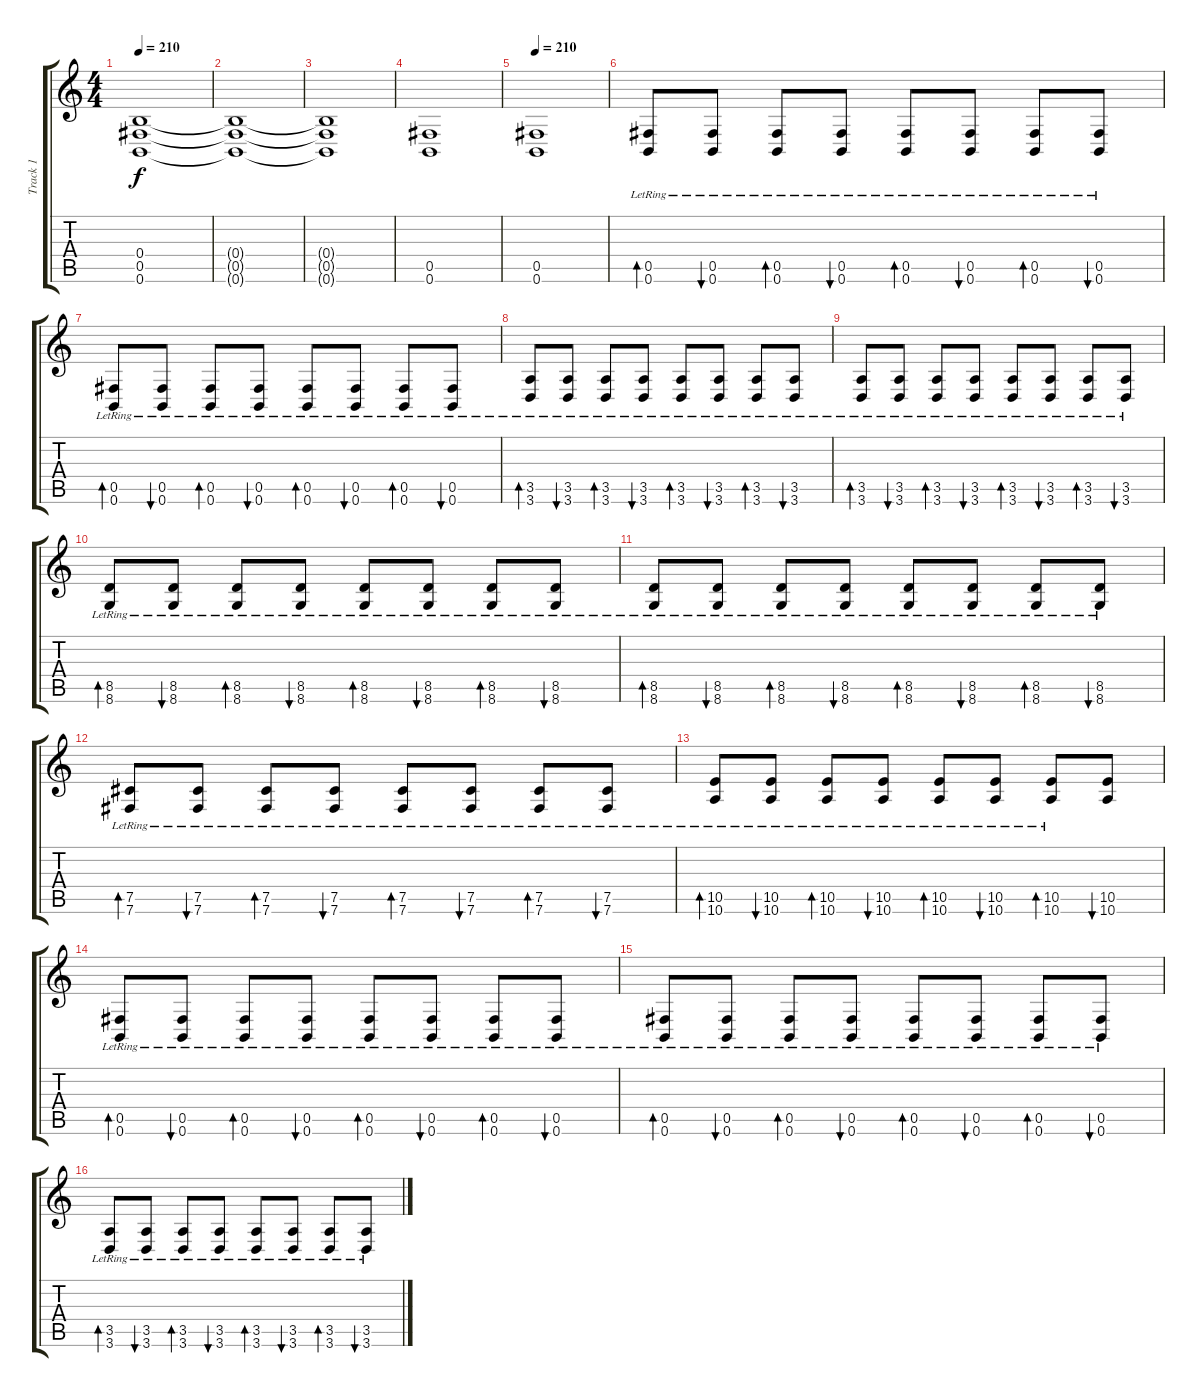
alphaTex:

\track ("Track 1" "Track 1") {instrument overdrivenguitar}
\staff {score tabs}
\tuning (Db4 Ab3 E3 B2 Gb2 B1) {hide}
\ts (4 4)
\tempo 210
\clef g2
\ks c
(0.4{t} 0.5{t} 0.6{t}).1{dy f} |
(0.4{t} 0.5{t} 0.6{t}).1 |
(0.4{t} 0.5{t} 0.6{t}).1 |
(0.5 0.6).1{volume 0} |
\tempo 210
(0.5 0.6).1{volume 16} |
(0.5{lr} 0.6{lr}).8{bd 60 volume 13} (0.5{lr} 0.6{lr}).8{bu 60} (0.5{lr} 0.6{lr}).8{bd 60} (0.5{lr} 0.6{lr}).8{bu 60} (0.5{lr} 0.6{lr}).8{bd 60} (0.5{lr} 0.6{lr}).8{bu 60} (0.5{lr} 0.6{lr}).8{bd 60} (0.5{lr} 0.6{lr}).8{bu 60} |
(0.5{lr} 0.6{lr}).8{bd 60} (0.5{lr} 0.6{lr}).8{bu 60} (0.5{lr} 0.6{lr}).8{bd 60} (0.5{lr} 0.6{lr}).8{bu 60} (0.5{lr} 0.6{lr}).8{bd 60} (0.5{lr} 0.6{lr}).8{bu 60} (0.5{lr} 0.6{lr}).8{bd 60} (0.5{lr} 0.6{lr}).8{bu 60} |
(3.5{lr} 3.6{lr}).8{bd 60} (3.5{lr} 3.6{lr}).8{bu 60} (3.5{lr} 3.6{lr}).8{bd 60} (3.5{lr} 3.6{lr}).8{bu 60} (3.5{lr} 3.6{lr}).8{bd 60} (3.5{lr} 3.6{lr}).8{bu 60} (3.5{lr} 3.6{lr}).8{bd 60} (3.5{lr} 3.6{lr}).8{bu 60} |
(3.5{lr} 3.6{lr}).8{bd 60} (3.5{lr} 3.6{lr}).8{bu 60} (3.5{lr} 3.6{lr}).8{bd 60} (3.5{lr} 3.6{lr}).8{bu 60} (3.5{lr} 3.6{lr}).8{bd 60} (3.5{lr} 3.6{lr}).8{bu 60} (3.5{lr} 3.6{lr}).8{bd 60} (3.5{lr} 3.6{lr}).8{bu 60} |
(8.5{lr} 8.6{lr}).8{bd 60} (8.5{lr} 8.6{lr}).8{bu 60} (8.5{lr} 8.6{lr}).8{bd 60} (8.5{lr} 8.6{lr}).8{bu 60} (8.5{lr} 8.6{lr}).8{bd 60} (8.5{lr} 8.6{lr}).8{bu 60} (8.5{lr} 8.6{lr}).8{bd 60} (8.5{lr} 8.6{lr}).8{bu 60} |
(8.5{lr} 8.6{lr}).8{bd 60} (8.5{lr} 8.6{lr}).8{bu 60} (8.5{lr} 8.6{lr}).8{bd 60} (8.5{lr} 8.6{lr}).8{bu 60} (8.5{lr} 8.6{lr}).8{bd 60} (8.5{lr} 8.6{lr}).8{bu 60} (8.5{lr} 8.6{lr}).8{bd 60} (8.5{lr} 8.6{lr}).8{bu 60} |
(7.5{lr} 7.6{lr}).8{bd 60} (7.5{lr} 7.6{lr}).8{bu 60} (7.5{lr} 7.6{lr}).8{bd 60} (7.5{lr} 7.6{lr}).8{bu 60} (7.5{lr} 7.6{lr}).8{bd 60} (7.5{lr} 7.6{lr}).8{bu 60} (7.5{lr} 7.6{lr}).8{bd 60} (7.5{lr} 7.6{lr}).8{bu 60} |
(10.5{lr} 10.6{lr}).8{bd 60} (10.5{lr} 10.6{lr}).8{bu 60} (10.5{lr} 10.6{lr}).8{bd 60} (10.5{lr} 10.6{lr}).8{bu 60} (10.5{lr} 10.6{lr}).8{bd 60} (10.5{lr} 10.6{lr}).8{bu 60} (10.5{lr} 10.6{lr}).8{bd 60} (10.5 10.6).8{bu 60} |
(0.5{lr} 0.6{lr}).8{bd 60} (0.5{lr} 0.6{lr}).8{bu 60} (0.5{lr} 0.6{lr}).8{bd 60} (0.5{lr} 0.6{lr}).8{bu 60} (0.5{lr} 0.6{lr}).8{bd 60} (0.5{lr} 0.6{lr}).8{bu 60} (0.5{lr} 0.6{lr}).8{bd 60} (0.5{lr} 0.6{lr}).8{bu 60} |
(0.5{lr} 0.6{lr}).8{bd 60} (0.5{lr} 0.6{lr}).8{bu 60} (0.5{lr} 0.6{lr}).8{bd 60} (0.5{lr} 0.6{lr}).8{bu 60} (0.5{lr} 0.6{lr}).8{bd 60} (0.5{lr} 0.6{lr}).8{bu 60} (0.5{lr} 0.6{lr}).8{bd 60} (0.5{lr} 0.6{lr}).8{bu 60} |
(3.5{lr} 3.6{lr}).8{bd 60} (3.5{lr} 3.6{lr}).8{bu 60} (3.5{lr} 3.6{lr}).8{bd 60} (3.5{lr} 3.6{lr}).8{bu 60} (3.5{lr} 3.6{lr}).8{bd 60} (3.5{lr} 3.6{lr}).8{bu 60} (3.5{lr} 3.6{lr}).8{bd 60} (3.5{lr} 3.6{lr}).8{bu 60}
